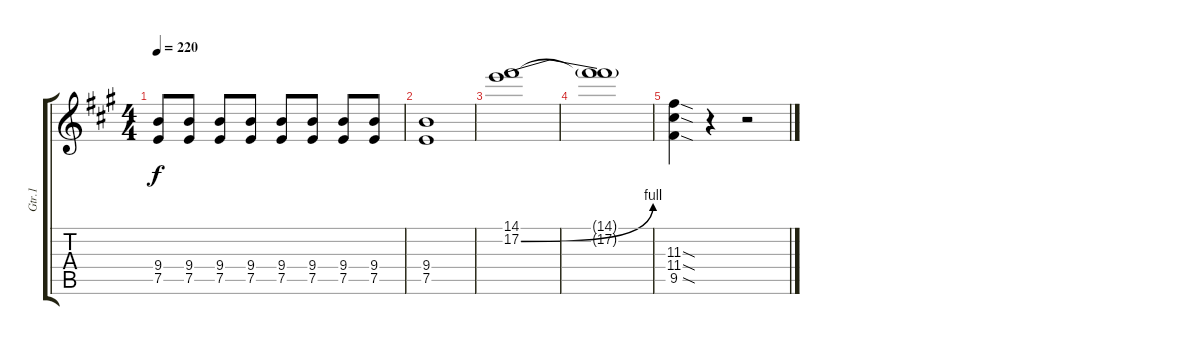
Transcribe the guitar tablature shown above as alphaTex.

\track ("Gtr.1" "Gtr.1") {instrument distortionguitar}
\staff {score tabs}
\tuning (E4 B3 G3 D3 A2 E2) {hide}
\ts (4 4)
\tempo 220
\clef g2
\ks a
(9.4 7.5).8{dy f} (9.4 7.5).8 (9.4 7.5).8 (9.4 7.5).8 (9.4 7.5).8 (9.4 7.5).8 (9.4 7.5).8 (9.4 7.5).8 |
(9.4 7.5).1 |
(14.1 17.2{be (bend 0 0 60 4)}).1 |
(14.1{t} 17.2{t}).1 |
(11.3{sod} 11.4{sod} 9.5{sod}).4 r.4 r.2
